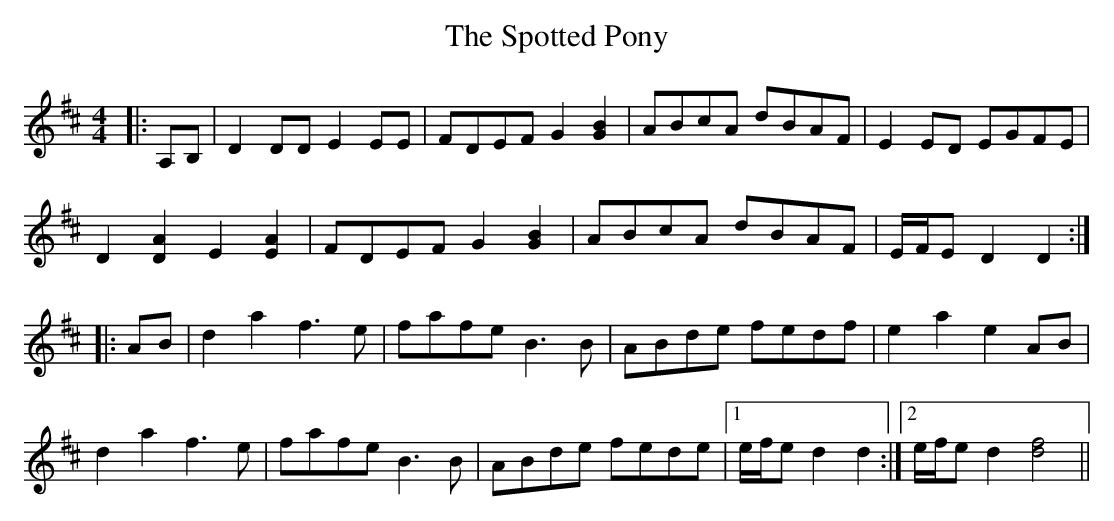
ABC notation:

X:1
T: The Spotted Pony
M: 4/4
L: 1/8
K: Dmaj
|:A,B, |D2 DD E2 EE | FDEF G2 [GB]2 | ABcA dBAF | E2 ED EGFE |
D2 [DA]2 E2 [EA]2 | FDEF G2 [GB]2 | ABcA dBAF | E/F/E D2 D2 :|
|:AB | d2 a2 f3 e | fafe B3 B | ABde fedf | e2 a2 e2 AB |
d2 a2 f3 e | fafe B3 B | ABde fede |1 e/f/e d2 d2 :|2 e/f/e d2 [df]4 ||
